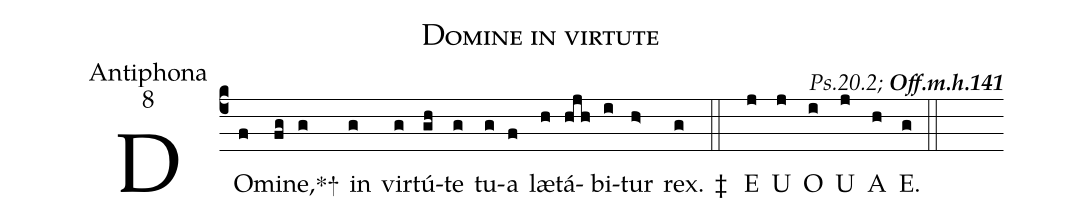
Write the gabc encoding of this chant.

name:Domine in virtute;
office-part:Antiphona;
mode:8;
commentary:{\itshape\mdseries Ps.20.2;\/} {\bfseries Off.m.h.141};
%%
(c4)  DO(f)mi(fg)ne,<sp>*</sp><sp>+</sp>(g) in(g) vir(g)tú(gh)te(g) tu(g)a(f)
læ(h)tá(hjh)bi(i)tur(h>) rex.(g) <v>\ddag</v>(::)
<eu> E(j) U(j) O(i) U(j) A(h) E.(g)  </eu> (::)
